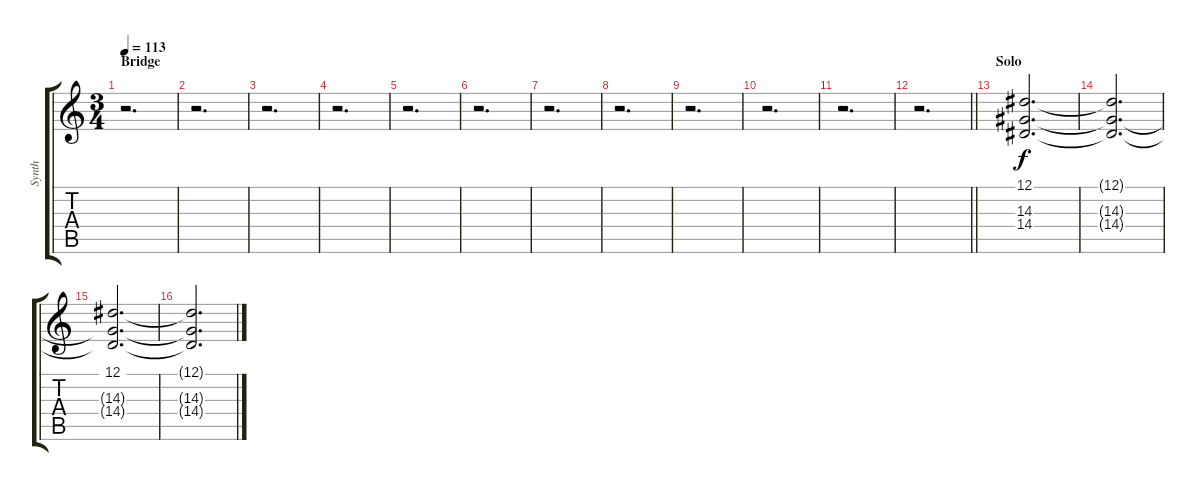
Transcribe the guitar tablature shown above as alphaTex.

\track ("Synth" "Synth") {instrument lead6voice}
\staff {score tabs}
\tuning (Eb4 Bb3 Gb3 Db3 Ab2 Eb2) {hide}
\ts (3 4)
\section ("" "Bridge")
\tempo 113
\clef g2
\ks c
r.2{d dy mf} |
r.2{d} |
r.2{d} |
r.2{d} |
r.2{d} |
r.2{d} |
r.2{d} |
r.2{d} |
r.2{d} |
r.2{d} |
r.2{d} |
\barLineRight lightlight
r.2{d volume 16} |
\section ("" "Solo")
(12.1 14.3 14.4).2{d dy f} |
(12.1{t} 14.3{t} 14.4{t}).2{d} |
(12.1 14.3{t} 14.4{t}).2{d} |
(12.1{t} 14.3{t} 14.4{t}).2{d}
